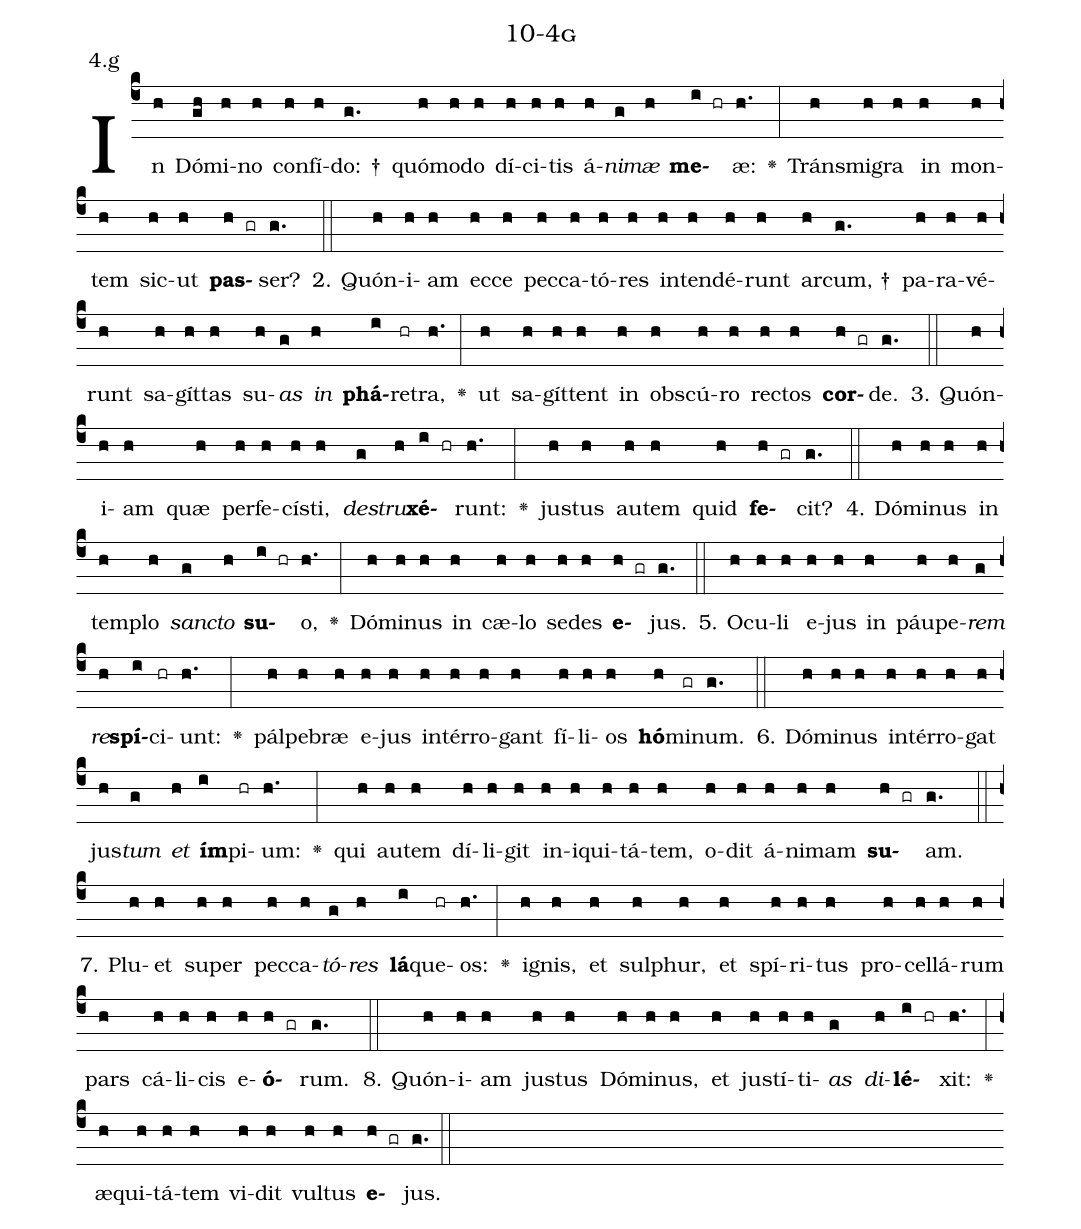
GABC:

name: 10-4g;
annotation: 4.g;
%%
(c4)In(h) Dó(gh)mi(h)no(h) con(h)fí(h)do: †(g.) quó(h)mo(h)do(h) dí(h)ci(h)tis(h) á(h)<i>ni</i>(g)<i>mæ</i>(h) <b>me</b>(i hr)æ:(h.) <v>\greheightstar</v>(:) Tráns(h)mi(h)gra(h) in(h) mon(h)tem(h) sic(h)ut(h) <b>pas</b>(h gr)ser?(g.) (::)
2. Quón(h)i(h)am(h) ec(h)ce(h) pec(h)ca(h)tó(h)res(h) in(h)ten(h)dé(h)runt(h) ar(h)cum, †(g.) pa(h)ra(h)vé(h)runt(h) sa(h)gít(h)tas(h) su(h)<i>as</i>(g) <i>in</i>(h) <b>phá</b>(i)re(hr)tra,(h.) <v>\greheightstar</v>(:) ut(h) sa(h)gít(h)tent(h) in(h) obs(h)cú(h)ro(h) rec(h)tos(h) <b>cor</b>(h gr)de.(g.) (::)
3. Quón(h)i(h)am(h) quæ(h) per(h)fe(h)cís(h)ti,(h) <i>de</i>(g)<i>stru</i>(h)<b>xé</b>(i hr)runt:(h.) <v>\greheightstar</v>(:) jus(h)tus(h) au(h)tem(h) quid(h) <b>fe</b>(h gr)cit?(g.) (::)
4. Dó(h)mi(h)nus(h) in(h) tem(h)plo(h) <i>sanc</i>(g)<i>to</i>(h) <b>su</b>(i hr)o,(h.) <v>\greheightstar</v>(:) Dó(h)mi(h)nus(h) in(h) cæ(h)lo(h) se(h)des(h) <b>e</b>(h gr)jus.(g.) (::)
5. O(h)cu(h)li(h) e(h)jus(h) in(h) páu(h)pe(h)<i>rem</i>(g) <i>re</i>(h)<b>spí</b>(i)ci(hr)unt:(h.) <v>\greheightstar</v>(:) pál(h)pe(h)bræ(h) e(h)jus(h) in(h)tér(h)ro(h)gant(h) fí(h)li(h)os(h) <b>hó</b>(h)mi(gr)num.(g.) (::)
6. Dó(h)mi(h)nus(h) in(h)tér(h)ro(h)gat(h) jus(h)<i>tum</i>(g) <i>et</i>(h) <b>ím</b>(i)pi(hr)um:(h.) <v>\greheightstar</v>(:) qui(h) au(h)tem(h) dí(h)li(h)git(h) in(h)i(h)qui(h)tá(h)tem,(h) o(h)dit(h) á(h)ni(h)mam(h) <b>su</b>(h gr)am.(g.) (::)
7. Plu(h)et(h) su(h)per(h) pec(h)ca(h)<i>tó</i>(g)<i>res</i>(h) <b>lá</b>(i)que(hr)os:(h.) <v>\greheightstar</v>(:) i(h)gnis,(h) et(h) sul(h)phur,(h) et(h) spí(h)ri(h)tus(h) pro(h)cel(h)lá(h)rum(h) pars(h) cá(h)li(h)cis(h) e(h)<b>ó</b>(h gr)rum.(g.) (::)
8. Quón(h)i(h)am(h) jus(h)tus(h) Dó(h)mi(h)nus,(h) et(h) jus(h)tí(h)ti(h)<i>as</i>(g) <i>di</i>(h)<b>lé</b>(i hr)xit:(h.) <v>\greheightstar</v>(:) æ(h)qui(h)tá(h)tem(h) vi(h)dit(h) vul(h)tus(h) <b>e</b>(h gr)jus.(g.) (::)
